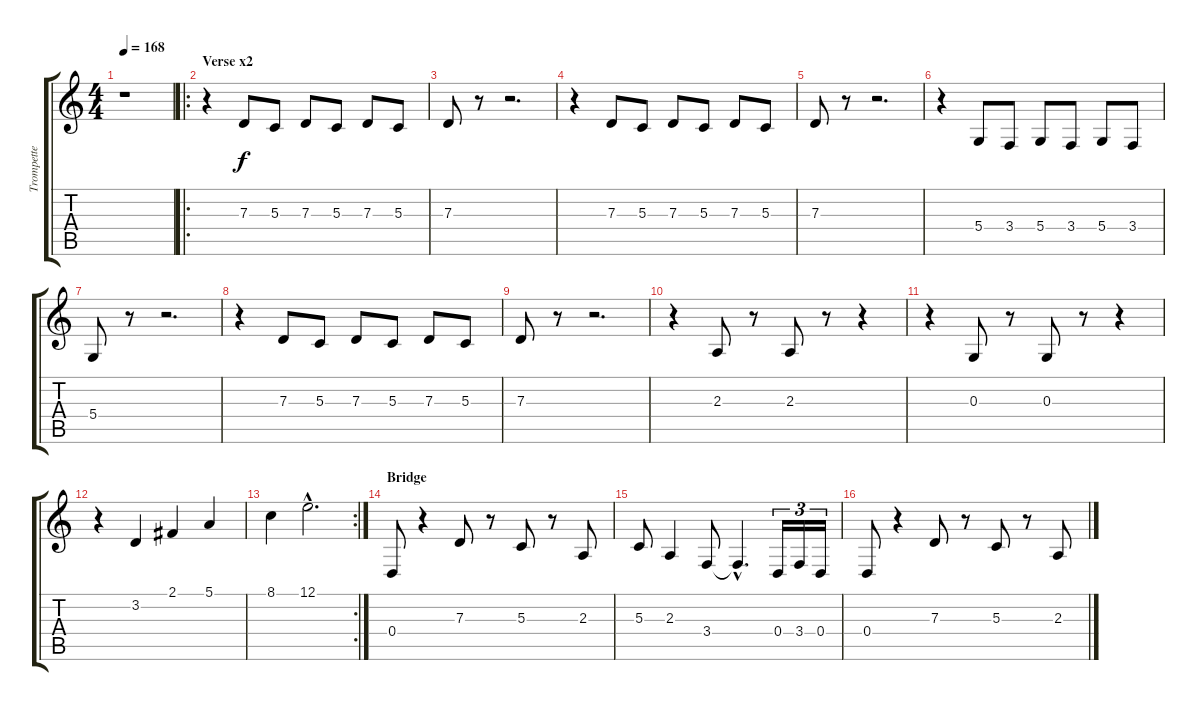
\track ("Trompette" "Trompette") {instrument trumpet}
\staff {score tabs}
\tuning (E4 B3 G3 D3 A2 E2) {hide}
\ts (4 4)
\tempo 168
\clef g2
\ks c
r.1{dy f instrument trumpet} |
\ro
\section ("" "Verse x2")
r.4 7.3.8 5.3.8 7.3.8 5.3.8 7.3.8 5.3.8 |
7.3.8 r.8 r.2{d} |
r.4 7.3.8 5.3.8 7.3.8 5.3.8 7.3.8 5.3.8 |
7.3.8 r.8 r.2{d} |
r.4 5.4.8 3.4.8 5.4.8 3.4.8 5.4.8 3.4.8 |
5.4.8 r.8 r.2{d} |
r.4 7.3.8 5.3.8 7.3.8 5.3.8 7.3.8 5.3.8 |
7.3.8 r.8 r.2{d} |
r.4 2.3.8 r.8 2.3.8 r.8 r.4 |
r.4 0.3.8 r.8 0.3.8 r.8 r.4 |
r.4 3.2.4 2.1.4 5.1.4 |
\rc 2
8.1.4 12.1{hac}.2{d} |
\section ("" "Bridge")
0.4.8 r.4 7.3.8 r.8 5.3.8 r.8 2.3.8 |
5.3.8 2.3.4 3.4.8 3.4{hac t}.4{d} 0.4.16{tu (3 2)} 3.4.16{tu (3 2)} 0.4.16{tu (3 2)} |
0.4.8 r.4 7.3.8 r.8 5.3.8 r.8 2.3.8
